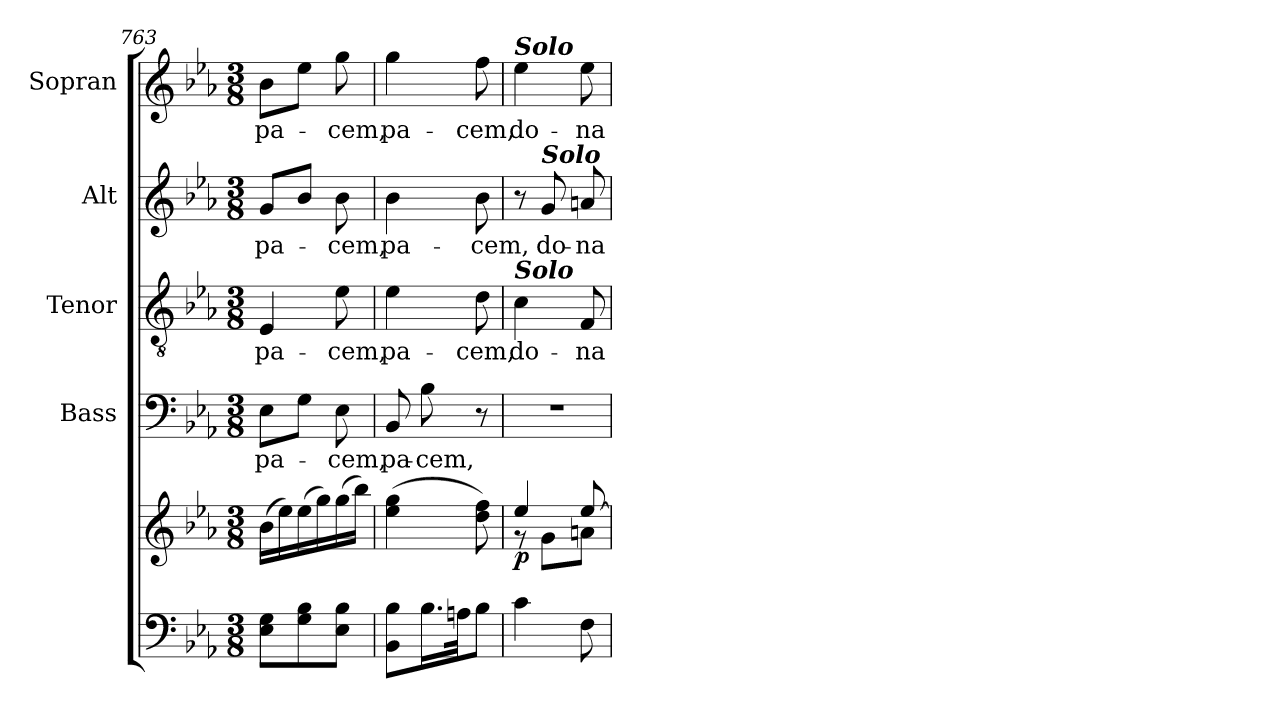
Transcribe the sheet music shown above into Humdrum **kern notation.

**kern	**kern	**dynam	**kern	**text	**kern	**text	**kern	**text	**kern	**text
*part5	*part5	*part5	*part4	*part4	*part3	*part3	*part2	*part2	*part1	*part1
*staff6	*staff5	*staff5/6	*staff4	*staff4	*staff3	*staff3	*staff2	*staff2	*staff1	*staff1
*	*	*	*I"Bass	*	*I"Tenor	*	*I"Alt	*	*I"Sopran	*
*	*	*	*I'B.	*	*I'T.	*	*I'A.	*	*I'S.	*
*clefF4	*clefG2	*	*clefF4	*	*clefGv2	*	*clefG2	*	*clefG2	*
*k[b-e-a-]	*k[b-e-a-]	*	*k[b-e-a-]	*	*k[b-e-a-]	*	*k[b-e-a-]	*	*k[b-e-a-]	*
*E-:	*E-:	*	*E-:	*	*E-:	*	*E-:	*	*E-:	*
*M3/8	*M3/8	*	*M3/8	*	*M3/8	*	*M3/8	*	*M3/8	*
=763	=763	=763	=763	=763	=763	=763	=763	=763	=763	=763
!	!	!	!	!LO:LY:b	!	!LO:LY:b	!	!LO:LY:b	!	!LO:LY:b
8E-\ 8G\L	(>16b-\LL	.	8E-\L	pa-	4E-/	pa-	8g/L	pa-	8b-\L	pa-
.	16ee-\)	.	.	.	.	.	.	.	.	.
8G\ 8B-\	(>16ee-\	.	8G\J	.	.	.	8b-/J	.	8ee-\J	.
.	16gg\)	.	.	.	.	.	.	.	.	.
!	!	!	!	!LO:LY:b	!	!LO:LY:b	!	!LO:LY:b	!	!LO:LY:b
8E-\ 8B-\J	(>16gg\	.	8E-\	-cem,	8e-\	-cem,	8b-\	-cem,	8gg\	-cem,
.	16bb-\JJ)	.	.	.	.	.	.	.	.	.
=764	=764	=764	=764	=764	=764	=764	=764	=764	=764	=764
!	!	!	!	!LO:LY:b	!	!LO:LY:b	!	!LO:LY:b	!	!LO:LY:b
8BB-\ 8B-\L	(>4ee-\ 4gg\	.	8BB-/	pa-	4e-\	pa-	4b-\	pa-	4gg\	pa-
!	!	!	!	!LO:LY:b	!	!	!	!	!	!
16.B-\L	.	.	8B-\	-cem,	.	.	.	.	.	.
32An\Jk	.	.	.	.	.	.	.	.	.	.
!	!	!	!	!	!	!LO:LY:b	!	!LO:LY:b	!	!LO:LY:b
8B-\J	8dd\ 8ff\)	.	8r	.	8d\	-cem,	8b-\	-cem,	8ff\	-cem,
=765	=765	=765	=765	=765	=765	=765	=765	=765	=765	=765
*	*^	*	*	*	*	*	*	*	*	*
!	!	!	!	!	!	!	!	!	!	!LO:TX:a:Bi:t=Solo	!
!	!	!	!	!	!	!LO:TX:a:Bi:t=Solo	!	!	!	!	!
!	!	!	!LO:DY:b	!	!	!	!LO:LY:b	!	!	!	!LO:LY:b
4c\	4ee-/	8rg	p	4.r	.	4c\	do-	8r	.	4ee-\	do-
!	!	!	!	!	!	!	!	!LO:TX:a:Bi:t=Solo	!	!	!
!	!	!	!	!	!	!	!	!	!LO:LY:b	!	!
.	.	8g\L	.	.	.	.	.	8g/	do-	.	.
!	!	!	!	!	!	!	!LO:LY:b	!	!LO:LY:b	!	!LO:LY:b
8F\	[>8ee-/	8an\J	.	.	.	8F/	-na	8an/	-na	8ee-\	-na
*	*v	*v	*	*	*	*	*	*	*	*	*
=	=	=	=	=	=	=	=	=	=	=
*-	*-	*-	*-	*-	*-	*-	*-	*-	*-	*-
